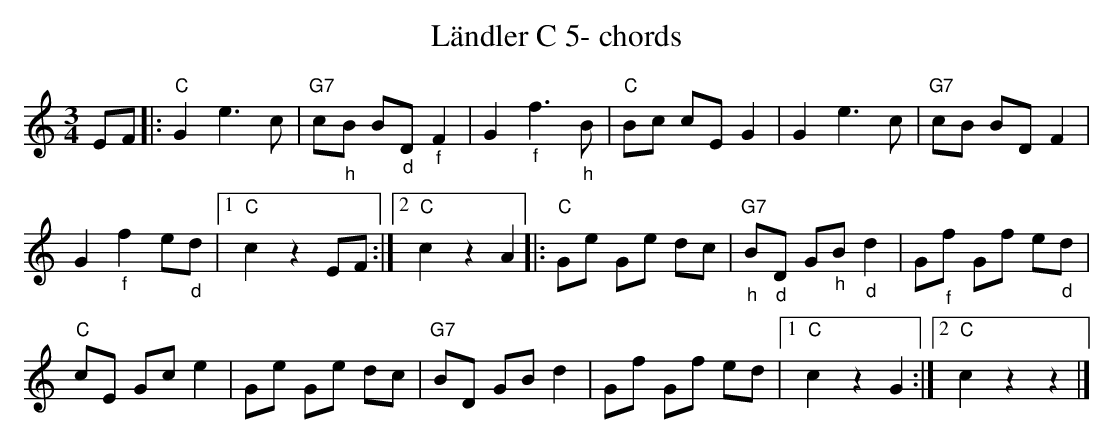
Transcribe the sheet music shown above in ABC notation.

X:1
T:L\"andler C 5- chords
M:3/4
L:1/8
K:Cmaj%%MIDI gchordon
EF |: "C"G2e3c | "G7"c"_h"B B"_d"D"_f"F2 | G2"_f"f3"_h"B | "C"Bc cEG2 | G2e3c | "G7"cB BDF2 |
G2"_f"f2e"_d"d |1 "C"c2z2EF :|2 "C"c2z2A2 |: "C"Ge Ge dc | "G7""_h"B"_d"D G"_h"B"_d"d2 | G"_f"f Gf e"_d"d |
"C"cE Gce2 | Ge Ge dc | "G7"BD GB d2 | Gf Gf ed |1 "C"c2z2G2 :|2 "C"c2z2z2 |]
